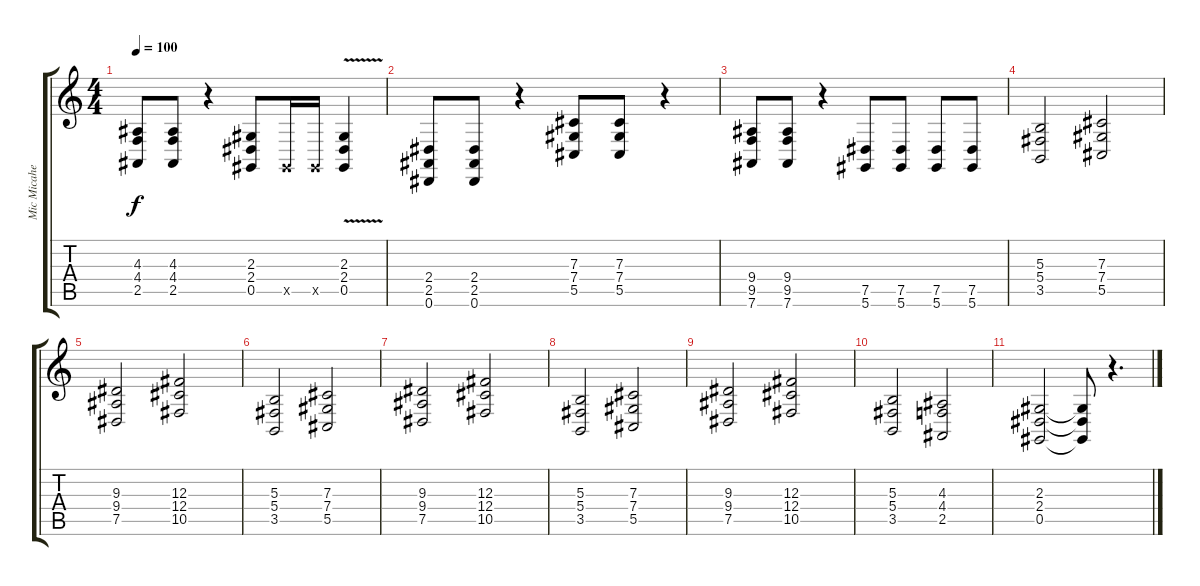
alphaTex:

\track ("Mic Micaheli" "Mic Micahe") {instrument lead1square}
\staff {score tabs}
\tuning (Eb4 Bb3 Gb3 Db3 Ab2 Eb2) {hide}
\ts (4 4)
\tempo 100
\clef g2
\ks c
(4.3 4.4 2.5).8{dy f} (4.3 4.4 2.5).8 r.4 (2.3 2.4 0.5).8 0.5{x}.16 0.5{x}.16 (2.3{v} 2.4{v} 0.5{v}).4 |
(2.4 2.5 0.6).8 (2.4 2.5 0.6).8 r.4 (7.3 7.4 5.5).8 (7.3 7.4 5.5).8 r.4 |
(9.4 9.5 7.6).8 (9.4 9.5 7.6).8 r.4 (7.5 5.6).8 (7.5 5.6).8 (7.5 5.6).8 (7.5 5.6).8 |
(5.3 5.4 3.5).2 (7.3 7.4 5.5).2 |
(9.3 9.4 7.5).2 (12.3 12.4 10.5).2 |
(5.3 5.4 3.5).2 (7.3 7.4 5.5).2 |
(9.3 9.4 7.5).2 (12.3 12.4 10.5).2 |
(5.3 5.4 3.5).2 (7.3 7.4 5.5).2 |
(9.3 9.4 7.5).2 (12.3 12.4 10.5).2 |
(5.3 5.4 3.5).2 (4.3 4.4 2.5).2 |
(2.3 2.4 0.5).2 (2.3{t} 2.4{t} 0.5{t}).8 r.4{d}
